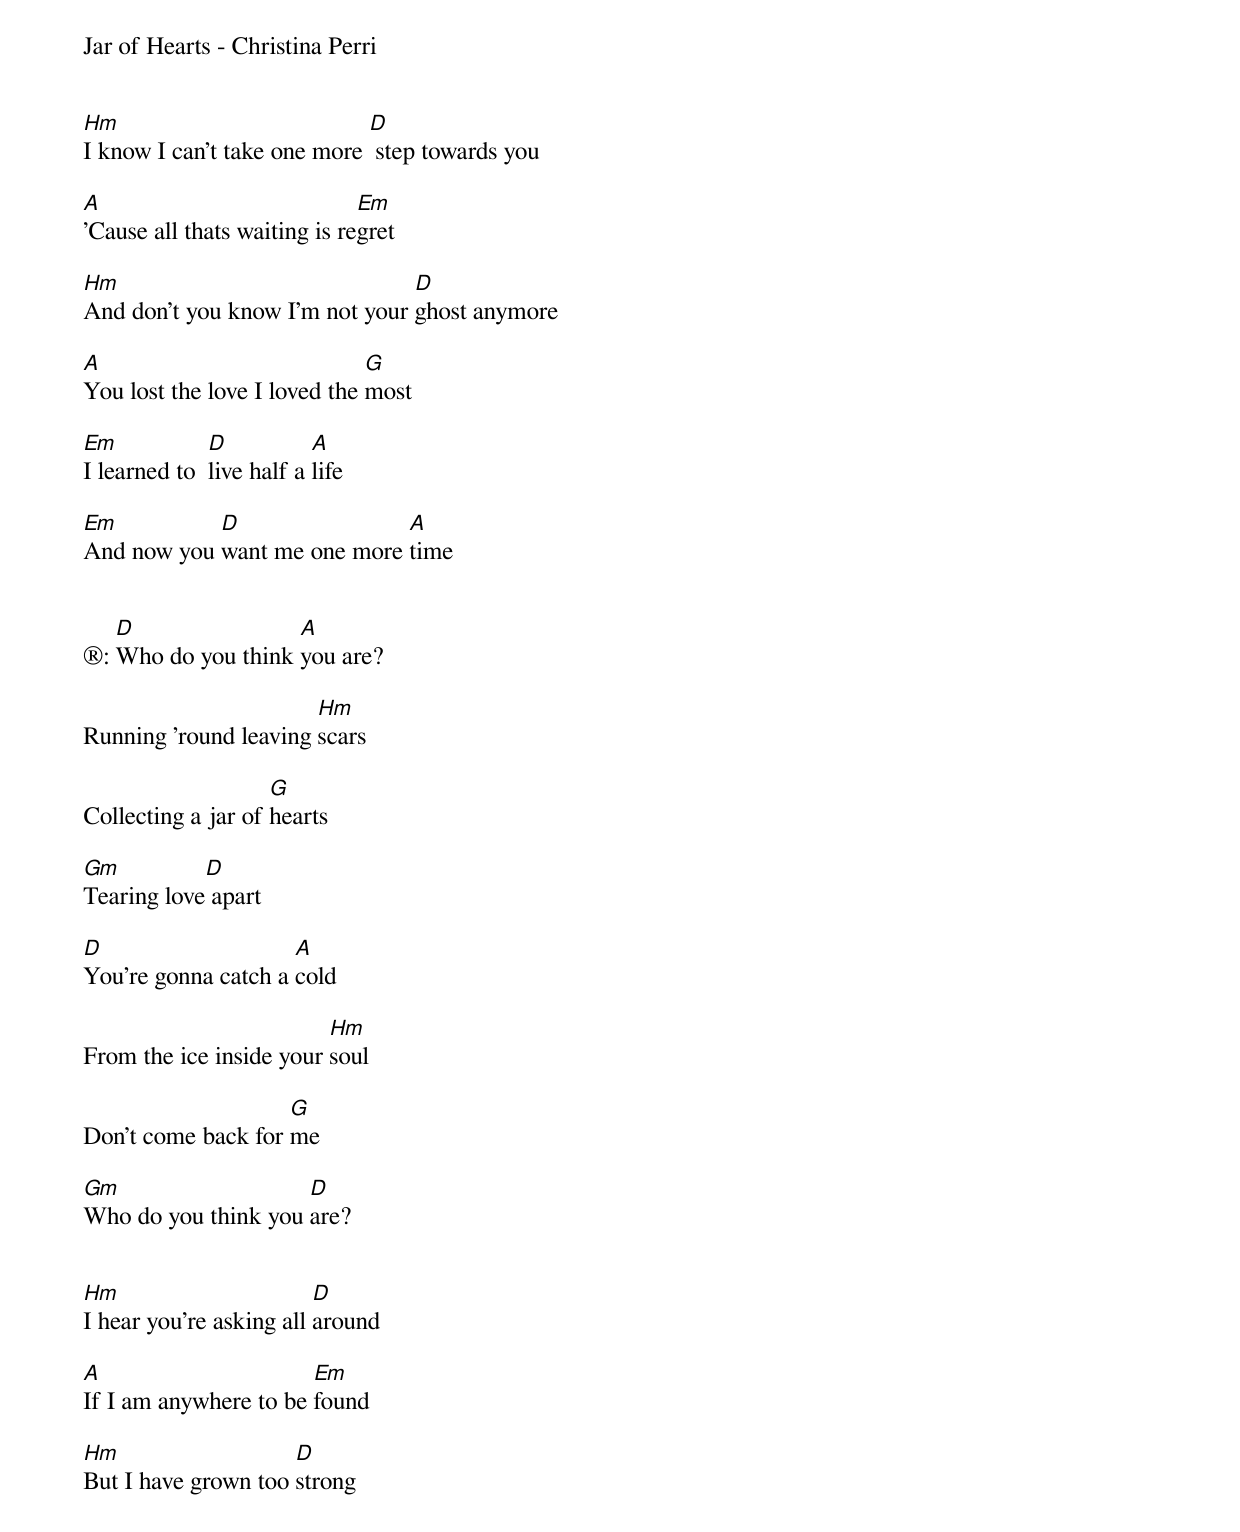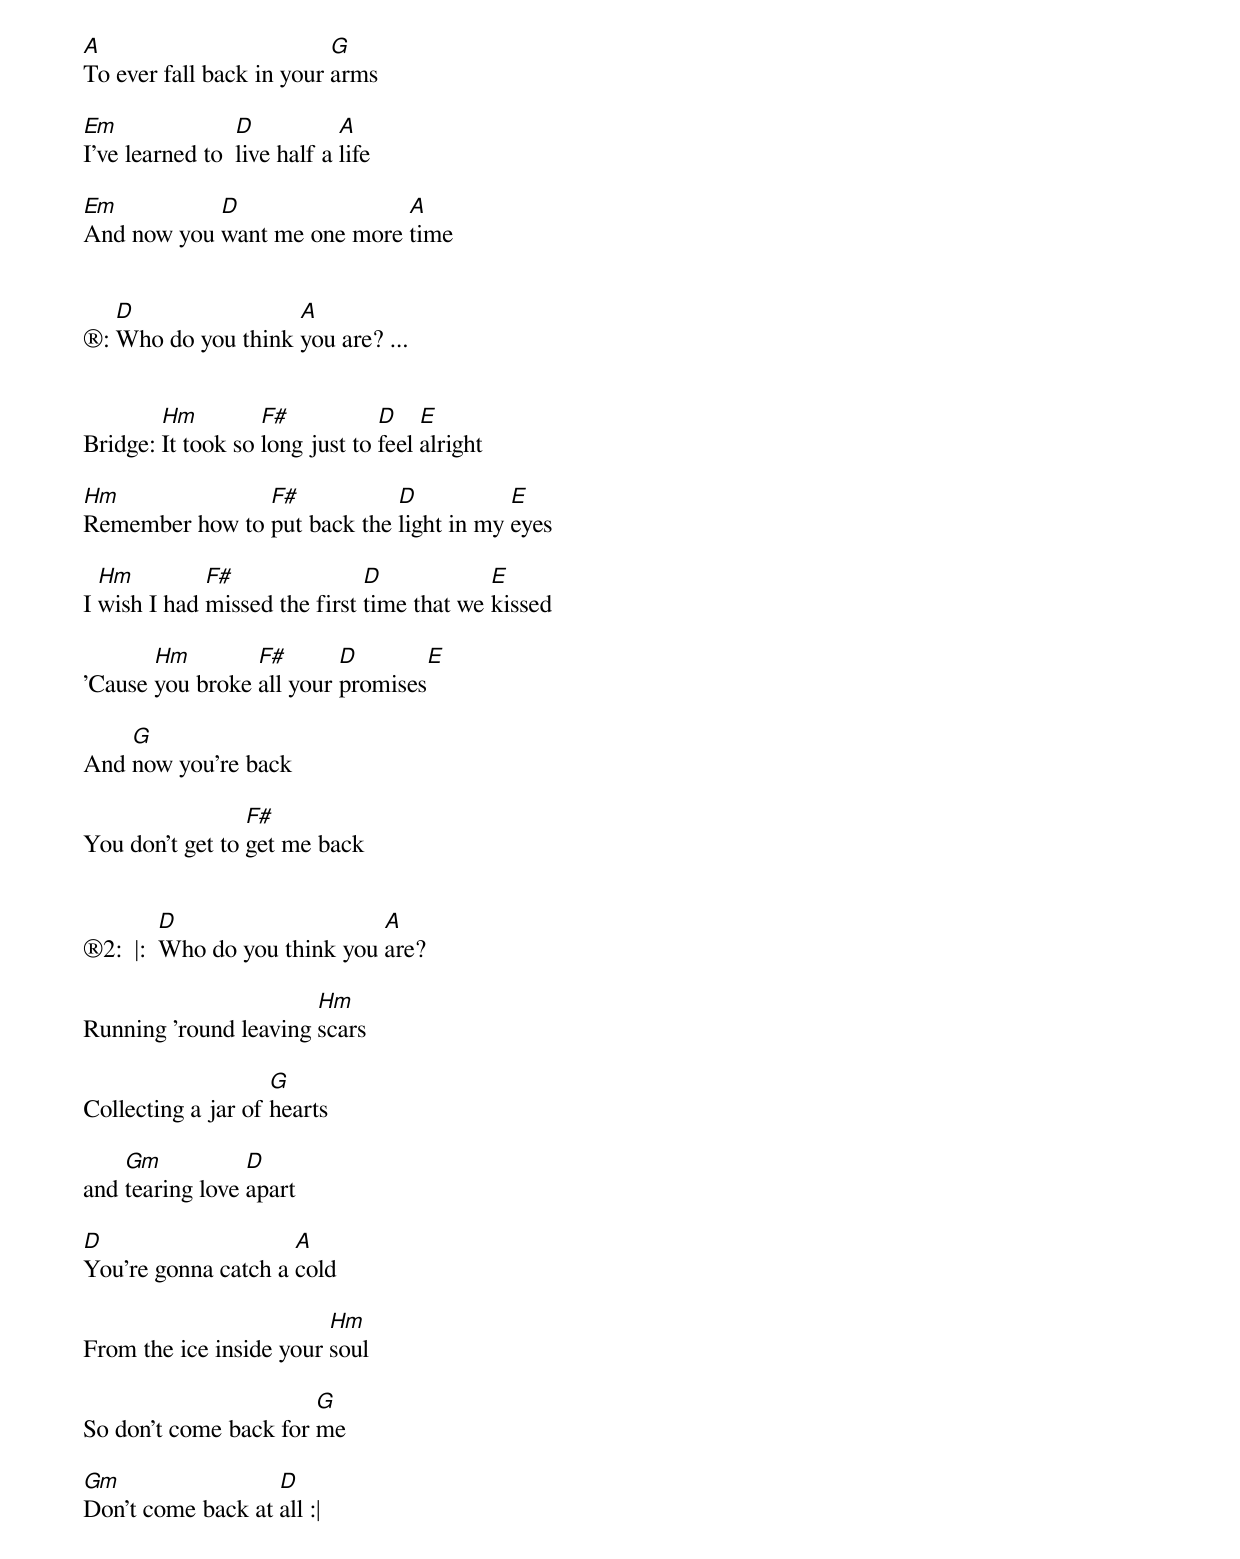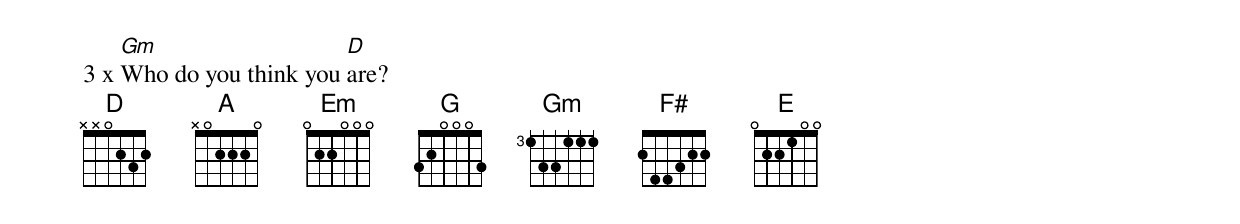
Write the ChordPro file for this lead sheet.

Jar of Hearts - Christina Perri


[Hm]I know I can't take one more [D] step towards you

[A]'Cause all thats waiting is re[Em]gret

[Hm]And don't you know I'm not your [D]ghost anymore

[A]You lost the love I loved the [G]most

[Em]I learned to  [D]live half a [A]life

[Em]And now you [D]want me one more [A]time


®: [D]Who do you think [A]you are?

Running 'round leaving [Hm]scars

Collecting a jar of [G]hearts

[Gm]Tearing love[D] apart

[D]You're gonna catch a [A]cold

From the ice inside your [Hm]soul

Don't come back for [G]me

[Gm]Who do you think you [D]are?


[Hm]I hear you're asking all [D]around

[A]If I am anywhere to be [Em]found

[Hm]But I have grown too [D]strong

[A]To ever fall back in your [G]arms

[Em]I've learned to  [D]live half a [A]life

[Em]And now you [D]want me one more [A]time


®: [D]Who do you think [A]you are? ...


Bridge: [Hm]It took so [F#]long just to [D]feel [E]alright

[Hm]Remember how to [F#]put back the [D]light in my [E]eyes

I [Hm]wish I had [F#]missed the first [D]time that we [E]kissed

'Cause [Hm]you broke [F#]all your [D]promises[E]

And [G]now you're back

You don't get to [F#]get me back


®2:  |:  [D]Who do you think you [A]are?

Running 'round leaving [Hm]scars

Collecting a jar of [G]hearts

and [Gm]tearing love [D]apart

[D]You're gonna catch a [A]cold

From the ice inside your [Hm]soul

So don't come back for [G]me

[Gm]Don't come back at [D]all :|

3 x [Gm]Who do you think you [D]are?
